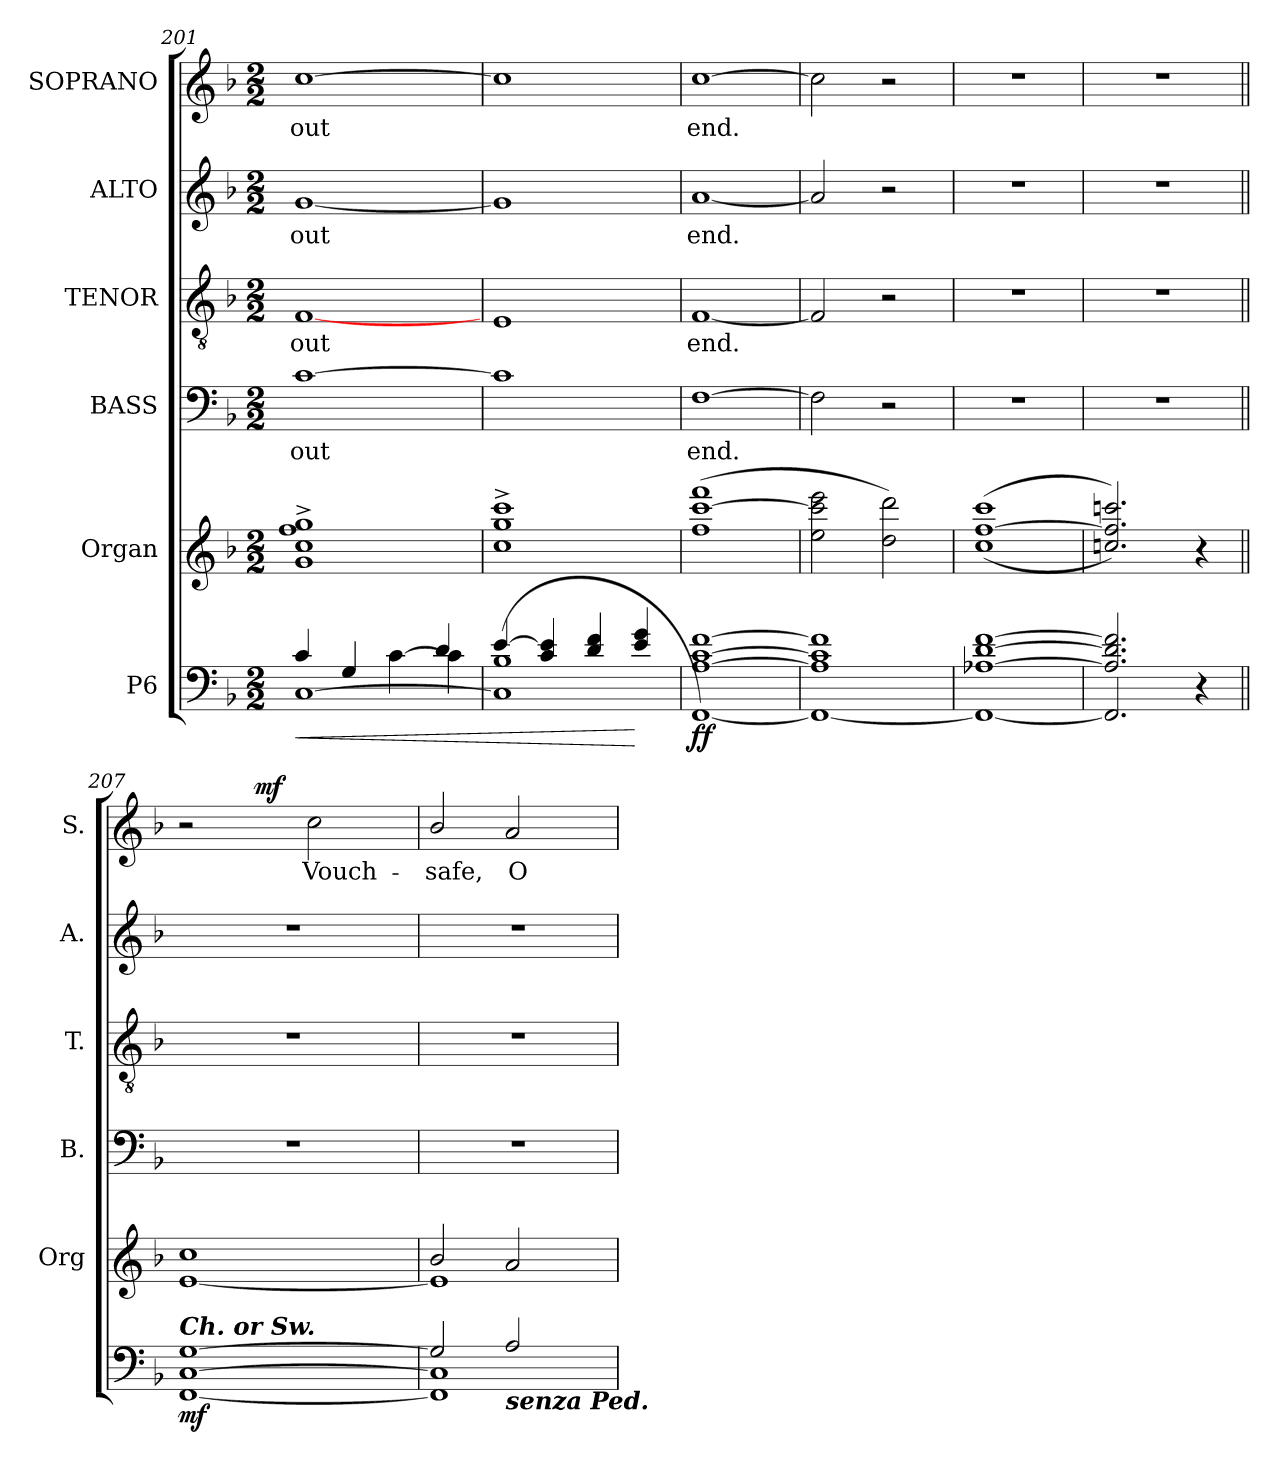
**kern	**dynam	**kern	**kern	**text	**kern	**text	**kern	**text	**kern	**text	**dynam
*part6	*part6	*part5	*part4	*part4	*part3	*part3	*part2	*part2	*part1	*part1	*part1
*staff6	*staff6	*staff5	*staff4	*staff4	*staff3	*staff3	*staff2	*staff2	*staff1	*staff1	*staff1
*I"P6	*	*I"Organ	*I"BASS	*	*I"TENOR	*	*I"ALTO	*	*I"SOPRANO	*	*
*	*	*I'Org	*I'B.	*	*I'T.	*	*I'A.	*	*I'S.	*	*
!!LO:PB:g=z
*clefF4	*	*clefG2	*clefF4	*	*clefGv2	*	*clefG2	*	*clefG2	*	*
*k[b-]	*	*k[b-]	*k[b-]	*	*k[b-]	*	*k[b-]	*	*k[b-]	*	*
*F:	*	*F:	*F:	*	*F:	*	*F:	*	*F:	*	*
*M2/2	*	*M2/2	*M2/2	*	*M2/2	*	*M2/2	*	*M2/2	*	*
=201	=201	=201	=201	=201	=201	=201	=201	=201	=201	=201	=201
!	!LO:HP:b	!	!	!	!	!	!	!	!	!	!
*^	*	*	*	*	*	*	*	*	*	*	*
*	*^	*	*	*	*	*	*	*	*	*	*	*
!	!	!	!	!	!	!LO:LY:b:color=#000000	!	!	!	!	!	!	!
!	!	!	!	!	!	!	!	!LO:LY:b:color=#000000	!	!	!	!	!
!	!	!	!	!	!	!	!	!	!	!LO:LY:b:color=#000000	!	!	!
!	!	!	!	!	!	!	!	!	!	!	!	!LO:LY:b:color=#000000	!
4ci/	2ryy	[1Ci	<	1gi^ 1cci^ 1ffi^ 1ggi^	[1ci	out	[1Fi	out	[1gi	out	[1cci	out	.
4Gi/	.	.	.	.	.	.	.	.	.	.	.	.	.
[4ci\	4ryy	.	.	.	.	.	.	.	.	.	.	.	.
4di/	4ci\]	.	.	.	.	.	.	.	.	.	.	.	.
=202	=202	=202	=202	=202	=202	=202	=202	=202	=202	=202	=202	=202	=202
[4ei/	1B-i	(1Ci]	.	1cci^ 1ggi^ 1ccci^	1ci]	.	1Ei	.	1gi]	.	1cci]	.	.
4ci/ 4ei]	.	.	.	.	.	.	.	.	.	.	.	.	.
4di/ 4fi	.	.	.	.	.	.	.	.	.	.	.	.	.
4ei/ 4gi	.	.	[	.	.	.	.	.	.	.	.	.	.
*	*v	*v	*	*	*	*	*	*	*	*	*	*	*
=203	=203	=203	=203	=203	=203	=203	=203	=203	=203	=203	=203	=203
!	!	!	!	!	!LO:LY:b:color=#000000	!	!	!	!	!	!	!
!	!	!	!	!	!	!	!LO:LY:b:color=#000000	!	!	!	!	!
!	!	!	!	!	!	!	!	!	!LO:LY:b:color=#000000	!	!	!
!	!	!	!	!	!	!	!	!	!	!	!LO:LY:b:color=#000000	!
[1Ai [1ci [1fi	[1FFi)	ff	(1ffi [1ccci 1fffi	[1Fi	end.	[1Fi	end.	[1ai	end.	[1cci	end.	.
=204	=204	=204	=204	=204	=204	=204	=204	=204	=204	=204	=204	=204
1Ai] 1ci] 1fi]	1FFi_	.	2eei\ 2ccci] 2eeei	2Fi\]	.	2Fi/]	.	2ai/]	.	2cci\]	.	.
.	.	.	2ddi\ 2dddi)	2r	.	2r	.	2r	.	2r	.	.
=205	=205	=205	=205	=205	=205	=205	=205	=205	=205	=205	=205	=205
[1A-Xi [1di [1fi	1FFi_	.	((1cci [1ffi 1ccci	1r	.	1r	.	1r	.	1r	.	.
=206	=206	=206	=206	=206	=206	=206	=206	=206	=206	=206	=206	=206
2.A-i/] 2.di] 2.fi]	2.FFi/]	.	2.ccni/ 2.ffi] 2.cccni))	1r	.	1r	.	1r	.	1r	.	.
4r	4ryy	.	4r	.	.	.	.	.	.	.	.	.
!!LO:LB:g=z
=207||	=207||	=207||	=207||	=207||	=207||	=207||	=207||	=207||	=207||	=207||	=207||	=207||
*	*	*	*^	*	*	*	*	*	*	*^	*	*
!LO:TX:a:Bi:t=Ch. or Sw.	!	!	!	!	!	!	!	!	!	!	!	!	!	!
[1Ci [1Gi	[1FFi	mf	1cci	[1ei	1r	.	1r	.	1r	.	2r	8ryy	.	.
.	.	.	.	.	.	.	.	.	.	.	.	16ryy	.	.
.	.	.	.	.	.	.	.	.	.	.	.	32ryy	.	.
.	.	.	.	.	.	.	.	.	.	.	.	128ryy	.	.
.	.	.	.	.	.	.	.	.	.	.	.	512.ryy	.	.
.	.	.	.	.	.	.	.	.	.	.	.	2ryy	.	mf
!	!	!	!	!	!	!	!	!	!	!	!	!	!LO:LY:b:color=#000000	!
.	.	.	.	.	.	.	.	.	.	.	2cci\	.	Vouch-	.
.	.	.	.	.	.	.	.	.	.	.	.	4ryy	.	.
.	.	.	.	.	.	.	.	.	.	.	.	64ryy	.	.
.	.	.	.	.	.	.	.	.	.	.	.	256ryy	.	.
.	.	.	.	.	.	.	.	.	.	.	.	1024ryy	.	.
*	*	*	*	*	*	*	*	*	*	*	*v	*v	*	*
=208	=208	=208	=208	=208	=208	=208	=208	=208	=208	=208	=208	=208	=208
*	*	*	*	*	*	*	*	*	*	*	*^	*	*
!	!	!	!	!	!	!	!	!	!	!	!	!	!LO:LY:b:color=#000000	!
*	*	*	*	*	*	*	*	*	*	*	*v	*v	*	*
2Gi/]	1FFi] 1Ci]	.	2b-i/	1ei]	1r	.	1r	.	1r	.	2b-i/	-safe,	.
!LO:TX:b:Bi:t=senza Ped.	!	!	!	!	!	!	!	!	!	!	!	!	!
!	!	!	!	!	!	!	!	!	!	!	!	!LO:LY:b:color=#000000	!
2Ai/	.	.	2ai/	.	.	.	.	.	.	.	2ai/	O	.
*v	*v	*	*	*	*	*	*	*	*	*	*	*	*
*	*	*v	*v	*	*	*	*	*	*	*	*	*
=	=	=	=	=	=	=	=	=	=	=	=
*-	*-	*-	*-	*-	*-	*-	*-	*-	*-	*-	*-
